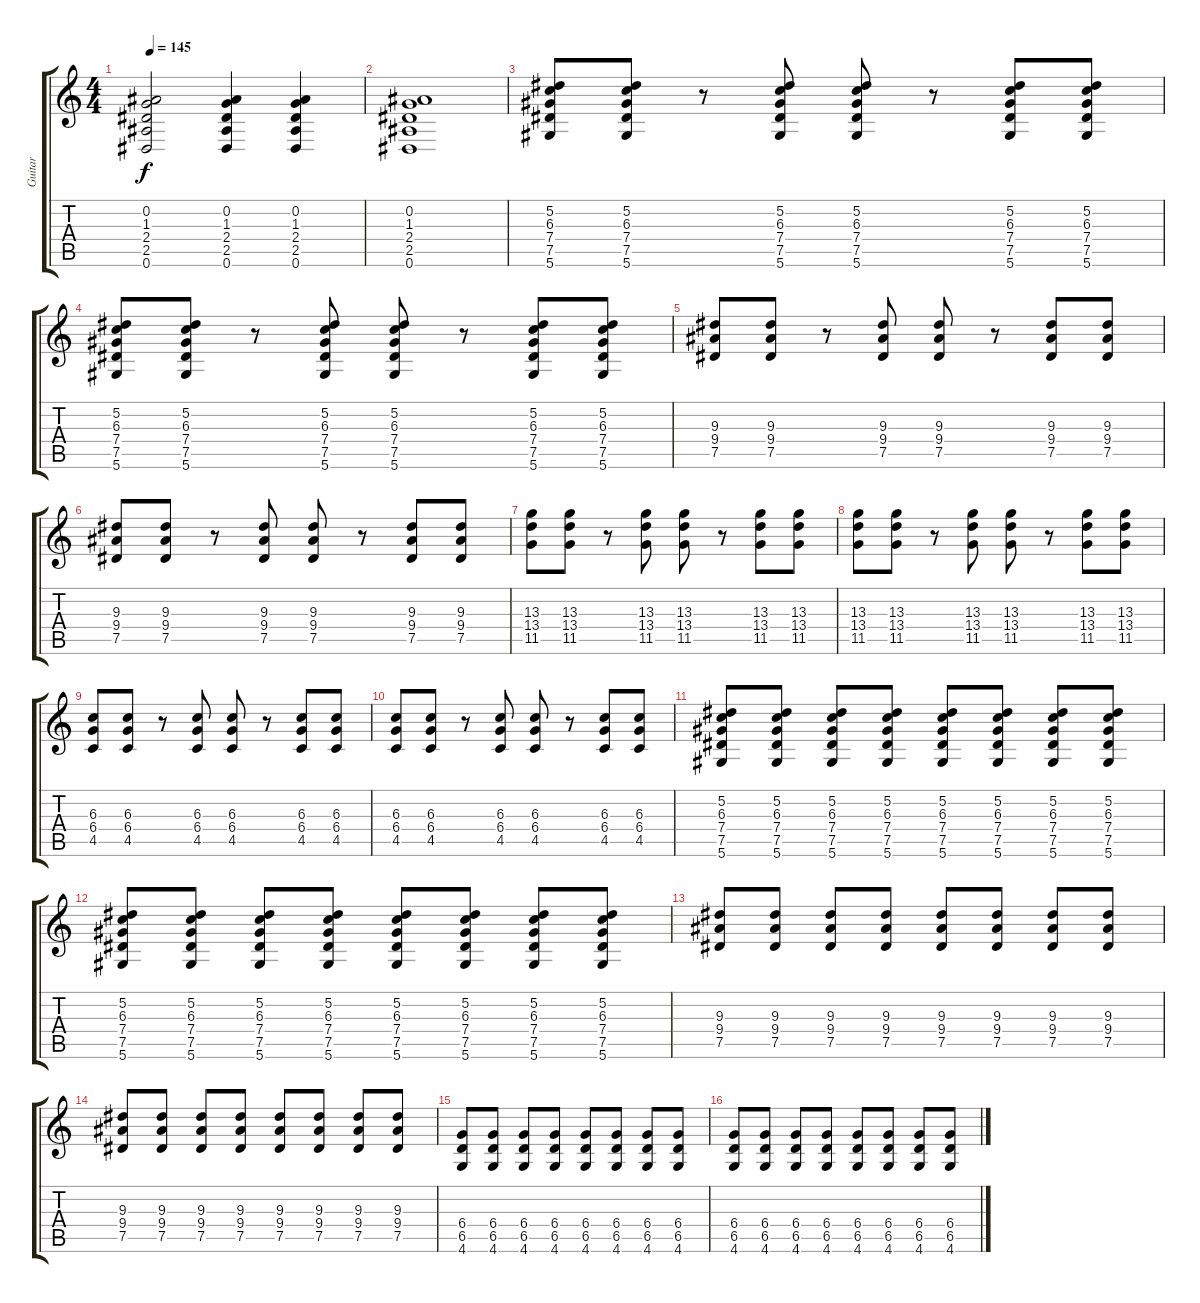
\track ("Guitar" "Guitar") {instrument overdrivenguitar}
\staff {score tabs}
\tuning (Eb4 Bb3 Gb3 Db3 Ab2 Eb2) {hide}
\ts (4 4)
\tempo 145
\clef g2
\ks c
(0.2 1.3 2.4 2.5 0.6).2{dy f} (0.2 1.3 2.4 2.5 0.6).4 (0.2 1.3 2.4 2.5 0.6).4 |
(0.2 1.3 2.4 2.5 0.6).1 |
(5.2 6.3 7.4 7.5 5.6).8 (5.2 6.3 7.4 7.5 5.6).8 r.8 (5.2 6.3 7.4 7.5 5.6).8 (5.2 6.3 7.4 7.5 5.6).8 r.8 (5.2 6.3 7.4 7.5 5.6).8 (5.2 6.3 7.4 7.5 5.6).8 |
(5.2 6.3 7.4 7.5 5.6).8 (5.2 6.3 7.4 7.5 5.6).8 r.8 (5.2 6.3 7.4 7.5 5.6).8 (5.2 6.3 7.4 7.5 5.6).8 r.8 (5.2 6.3 7.4 7.5 5.6).8 (5.2 6.3 7.4 7.5 5.6).8 |
(9.3 9.4 7.5).8 (9.3 9.4 7.5).8 r.8 (9.3 9.4 7.5).8 (9.3 9.4 7.5).8 r.8 (9.3 9.4 7.5).8 (9.3 9.4 7.5).8 |
(9.3 9.4 7.5).8 (9.3 9.4 7.5).8 r.8 (9.3 9.4 7.5).8 (9.3 9.4 7.5).8 r.8 (9.3 9.4 7.5).8 (9.3 9.4 7.5).8 |
(13.3 13.4 11.5).8 (13.3 13.4 11.5).8 r.8 (13.3 13.4 11.5).8 (13.3 13.4 11.5).8 r.8 (13.3 13.4 11.5).8 (13.3 13.4 11.5).8 |
(13.3 13.4 11.5).8 (13.3 13.4 11.5).8 r.8 (13.3 13.4 11.5).8 (13.3 13.4 11.5).8 r.8 (13.3 13.4 11.5).8 (13.3 13.4 11.5).8 |
(6.3 6.4 4.5).8 (6.3 6.4 4.5).8 r.8 (6.3 6.4 4.5).8 (6.3 6.4 4.5).8 r.8 (6.3 6.4 4.5).8 (6.3 6.4 4.5).8 |
(6.3 6.4 4.5).8 (6.3 6.4 4.5).8 r.8 (6.3 6.4 4.5).8 (6.3 6.4 4.5).8 r.8 (6.3 6.4 4.5).8 (6.3 6.4 4.5).8 |
(5.2 6.3 7.4 7.5 5.6).8 (5.2 6.3 7.4 7.5 5.6).8 (5.2 6.3 7.4 7.5 5.6).8 (5.2 6.3 7.4 7.5 5.6).8 (5.2 6.3 7.4 7.5 5.6).8 (5.2 6.3 7.4 7.5 5.6).8 (5.2 6.3 7.4 7.5 5.6).8 (5.2 6.3 7.4 7.5 5.6).8 |
(5.2 6.3 7.4 7.5 5.6).8 (5.2 6.3 7.4 7.5 5.6).8 (5.2 6.3 7.4 7.5 5.6).8 (5.2 6.3 7.4 7.5 5.6).8 (5.2 6.3 7.4 7.5 5.6).8 (5.2 6.3 7.4 7.5 5.6).8 (5.2 6.3 7.4 7.5 5.6).8 (5.2 6.3 7.4 7.5 5.6).8 |
(9.3 9.4 7.5).8 (9.3 9.4 7.5).8 (9.3 9.4 7.5).8 (9.3 9.4 7.5).8 (9.3 9.4 7.5).8 (9.3 9.4 7.5).8 (9.3 9.4 7.5).8 (9.3 9.4 7.5).8 |
(9.3 9.4 7.5).8 (9.3 9.4 7.5).8 (9.3 9.4 7.5).8 (9.3 9.4 7.5).8 (9.3 9.4 7.5).8 (9.3 9.4 7.5).8 (9.3 9.4 7.5).8 (9.3 9.4 7.5).8 |
(6.4 6.5 4.6).8 (6.4 6.5 4.6).8 (6.4 6.5 4.6).8 (6.4 6.5 4.6).8 (6.4 6.5 4.6).8 (6.4 6.5 4.6).8 (6.4 6.5 4.6).8 (6.4 6.5 4.6).8 |
(6.4 6.5 4.6).8 (6.4 6.5 4.6).8 (6.4 6.5 4.6).8 (6.4 6.5 4.6).8 (6.4 6.5 4.6).8 (6.4 6.5 4.6).8 (6.4 6.5 4.6).8 (6.4 6.5 4.6).8
